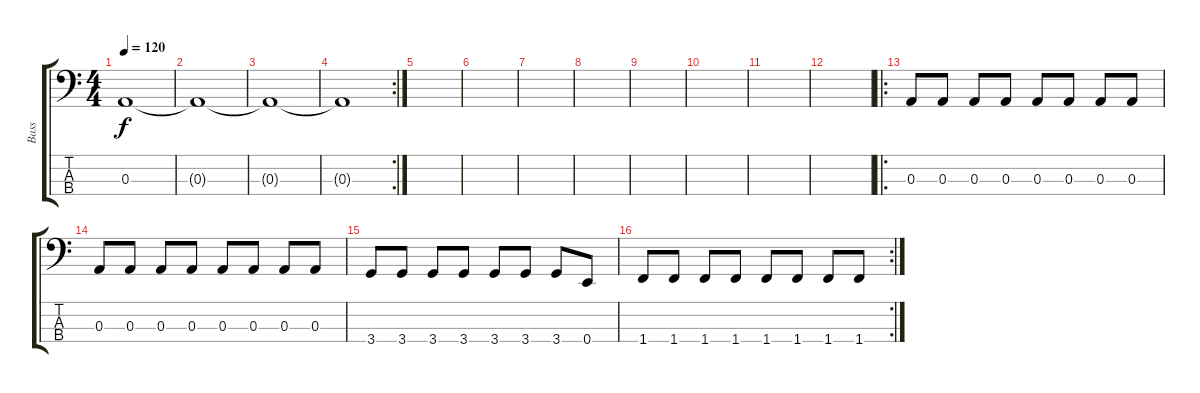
\track ("Bass" "Bass") {instrument electricbassfinger}
\staff {score tabs}
\tuning (G2 D2 A1 E1) {hide}
\ts (4 4)
\tempo 120
\clef f4
\ks c
0.3.1{dy f} |
0.3{t}.1 |
0.3{t}.1 |
\rc 2
0.3{t}.1 |
|
|
|
|
|
|
|
|
\ro
0.3.8 0.3.8 0.3.8 0.3.8 0.3.8 0.3.8 0.3.8 0.3.8 |
0.3.8 0.3.8 0.3.8 0.3.8 0.3.8 0.3.8 0.3.8 0.3.8 |
3.4.8 3.4.8 3.4.8 3.4.8 3.4.8 3.4.8 3.4.8 0.4.8 |
\rc 2
1.4.8 1.4.8 1.4.8 1.4.8 1.4.8 1.4.8 1.4.8 1.4.8
